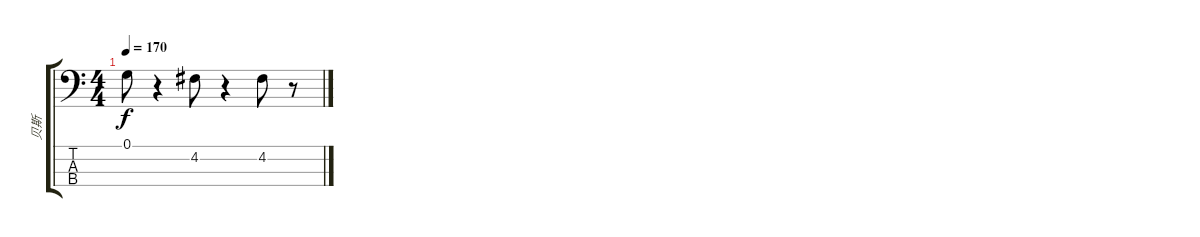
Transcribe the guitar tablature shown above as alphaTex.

\track ("贝斯" "贝斯") {instrument electricbassfinger}
\staff {score tabs}
\tuning (G2 D2 A1 E1) {hide}
\ts (4 4)
\tempo 170
\clef f4
\ks c
0.1.8{dy f} r.4 4.2.8 r.4 4.2.8 r.8
